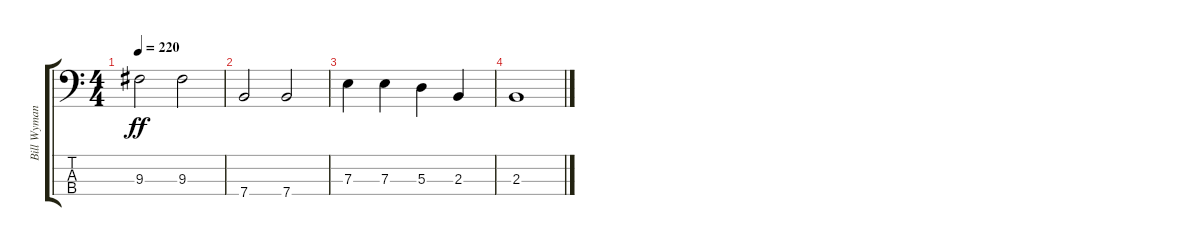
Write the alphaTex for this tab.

\track ("Bill Wyman" "Bill Wyman") {instrument electricbassfinger}
\staff {score tabs}
\tuning (G2 D2 A1 E1) {hide}
\ts (4 4)
\tempo 220
\clef f4
\ks c
9.3.2{dy ff} 9.3.2 |
7.4.2 7.4.2 |
7.3.4 7.3.4 5.3.4 2.3.4 |
2.3.1
